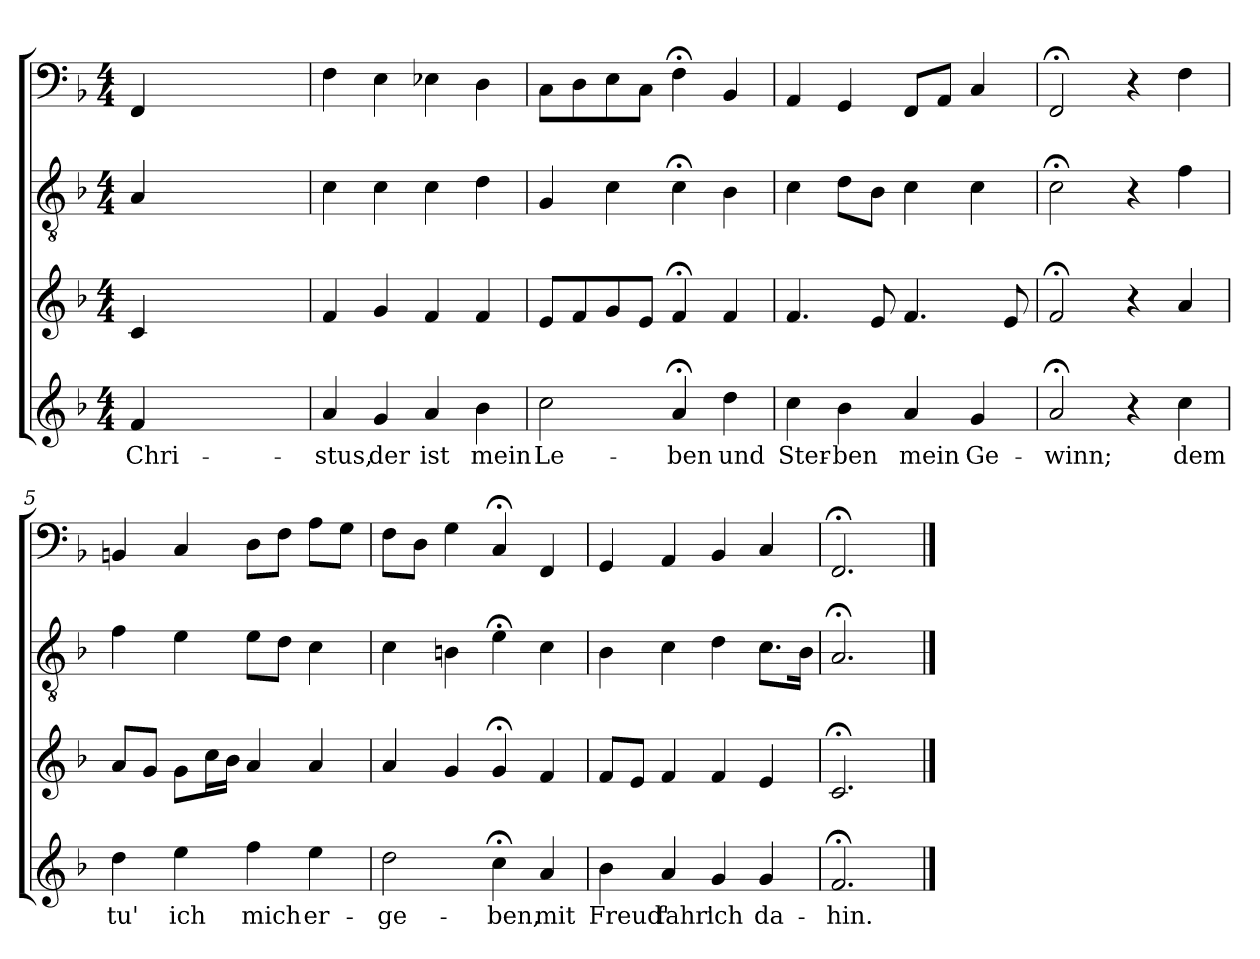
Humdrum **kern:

**kern	**text	**kern	**kern	**kern
*part4	*part4	*part3	*part2	*part1
*staff4	*staff4	*staff3	*staff2	*staff1
*clefG2	*	*clefG2	*clefGv2	*clefF4
*k[b-]	*	*k[b-]	*k[b-]	*k[b-]
*F:	*	*F:	*F:	*F:
*M4/4	*	*M4/4	*M4/4	*M4/4
=	=	=	=	=
4f/	Chri-	4c/	4A/	4FF/
2ryy	.	2ryy	2ryy	2ryy
4ryy	.	4ryy	4ryy	4ryy
=1	=1	=1	=1	=1
4a/	-stus,	4f/	4c\	4F\
4g/	der	4g/	4c\	4E\
4a/	ist	4f/	4c\	4E-X\
4b-\	mein	4f/	4d\	4D\
=2	=2	=2	=2	=2
2cc\	Le-	8e/L	4G/	8C\L
.	.	8f/	.	8D\
.	.	8g/	4c\	8E\
.	.	8e/J	.	8C\J
4a;</	-ben	4f;</	4c;<\	4F;<\
4dd\	und	4f/	4B-\	4BB-/
=3	=3	=3	=3	=3
4cc\	Ster-	4.f/	4c\	4AA/
4b-\	-ben	.	8d\L	4GG/
.	.	8e/	8B-\J	.
4a/	mein	4.f/	4c\	8FF/L
.	.	.	.	8AA/J
4g/	Ge-	.	4c\	4C/
.	.	8e/	.	.
=4	=4	=4	=4	=4
2a;</	-winn;	2f;</	2c;<\	2FF;</
4r	.	4r	4r	4r
4cc\	dem	4a/	4f\	4F\
=5	=5	=5	=5	=5
4dd\	tu'	8a/L	4f\	4BBn/
.	.	8g/J	.	.
4ee\	ich	8g\L	4e\	4C/
.	.	16cc\L	.	.
.	.	16b-\JJ	.	.
4ff\	mich	4a/	8e\L	8D\L
.	.	.	8d\J	8F\J
4ee\	er-	4a/	4c\	8A\L
.	.	.	.	8G\J
=6	=6	=6	=6	=6
2dd\	-ge-	4a/	4c\	8F\L
.	.	.	.	8D\J
.	.	4g/	4Bn\	4G\
4cc;<\	-ben,	4g;</	4e;<\	4C;</
4a/	mit	4f/	4c\	4FF/
=7	=7	=7	=7	=7
4b-\	Freud'	8f/L	4B-\	4GG/
.	.	8e/J	.	.
4a/	fahr'	4f/	4c\	4AA/
4g/	ich	4f/	4d\	4BB-/
4g/	da-	4e/	8.c\L	4C/
.	.	.	16B-\Jk	.
=8	=8	=8	=8	=8
2.f;</	-hin.	2.c;</	2.A;</	2.FF;</
==	==	==	==	==
*-	*-	*-	*-	*-
